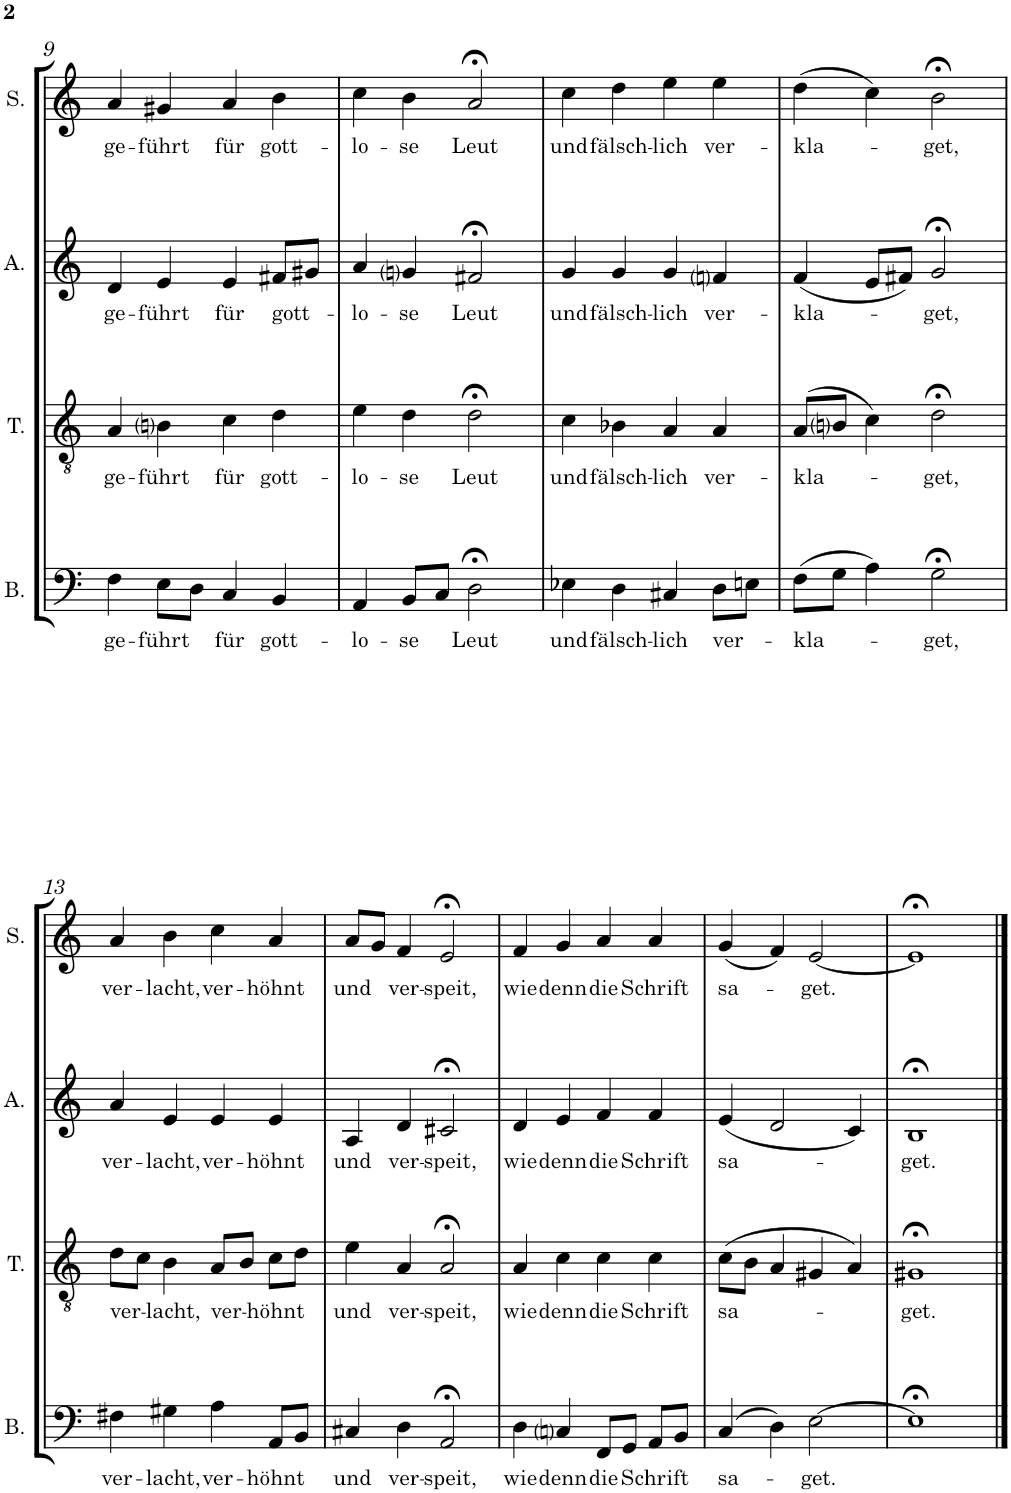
**kern	**text	**kern	**text	**kern	**text	**kern	**text
*part4	*part4	*part3	*part3	*part2	*part2	*part1	*part1
*staff4	*staff4	*staff3	*staff3	*staff2	*staff2	*staff1	*staff1
*I"Baß	*	*I"Tenor	*	*I"Alt	*	*I"Sopran	*
*I'B.	*	*I'T.	*	*I'A.	*	*I'S.	*
!!LO:PB:g=z
*clefF4	*	*clefGv2	*	*clefG2	*	*clefG2	*
*k[]	*	*k[]	*	*k[]	*	*k[]	*
*M4/4	*	*M4/4	*	*M4/4	*	*M4/4	*
=9	=9	=9	=9	=9	=9	=9	=9
!	!LO:LY:b	!	!LO:LY:b	!	!LO:LY:b	!	!LO:LY:b
4F\	ge-	4A/	ge-	4d/	ge-	4a/	ge-
!	!LO:LY:b	!	!LO:LY:b	!	!LO:LY:b	!	!LO:LY:b
8E\L	-führt	4Bni\	-führt	4e/	-führt	4g#X/	-führt
8D\J	.	.	.	.	.	.	.
!	!LO:LY:b	!	!LO:LY:b	!	!LO:LY:b	!	!LO:LY:b
4C/	für	4c\	für	4e/	für	4a/	für
!	!LO:LY:b	!	!LO:LY:b	!	!LO:LY:b	!	!LO:LY:b
4BB/	gott-	4d\	gott-	8f#X/L	gott-	4b\	gott-
.	.	.	.	8g#X/J	.	.	.
=10	=10	=10	=10	=10	=10	=10	=10
!	!LO:LY:b	!	!LO:LY:b	!	!LO:LY:b	!	!LO:LY:b
4AA/	-lo-	4e\	-lo-	4a/	-lo-	4cc\	-lo-
!	!LO:LY:b	!	!LO:LY:b	!	!LO:LY:b	!	!LO:LY:b
8BB/L	-se	4d\	-se	4gni/	-se	4b\	-se
8C/J	.	.	.	.	.	.	.
!	!LO:LY:b	!	!LO:LY:b	!	!LO:LY:b	!	!LO:LY:b
2D;<\	Leut	2d;<\	Leut	2f#X;</	Leut	2a;</	Leut
=11	=11	=11	=11	=11	=11	=11	=11
!	!LO:LY:b	!	!LO:LY:b	!	!LO:LY:b	!	!LO:LY:b
4E-X\	und	4c\	und	4g/	und	4cc\	und
!	!LO:LY:b	!	!LO:LY:b	!	!LO:LY:b	!	!LO:LY:b
4D\	fälsch-	4B-X\	fälsch-	4g/	fälsch-	4dd\	fälsch-
!	!LO:LY:b	!	!LO:LY:b	!	!LO:LY:b	!	!LO:LY:b
4C#X/	-lich	4A/	-lich	4g/	-lich	4ee\	-lich
!	!LO:LY:b	!	!LO:LY:b	!	!LO:LY:b	!	!LO:LY:b
8D\L	ver-	4A/	ver-	4fni/	ver-	4ee\	ver-
8En\J	.	.	.	.	.	.	.
=12	=12	=12	=12	=12	=12	=12	=12
!	!LO:LY:b	!	!LO:LY:b	!	!LO:LY:b	!	!LO:LY:b
(>8F\L	-kla-	(>8A/L	-kla-	(<4f/	-kla-	(>4dd\	-kla-
8G\J	.	8Bni/J	.	.	.	.	.
4A\)	.	4c\)	.	8e/L	.	4cc\)	.
.	.	.	.	8f#X/J)	.	.	.
!	!LO:LY:b	!	!LO:LY:b	!	!LO:LY:b	!	!LO:LY:b
2G;<\	-get,	2d;<\	-get,	2g;</	-get,	2b;<\	-get,
!!LO:LB:g=z
=13	=13	=13	=13	=13	=13	=13	=13
!	!LO:LY:b	!	!LO:LY:b	!	!LO:LY:b	!	!LO:LY:b
4F#X\	ver-	8d\L	ver-	4a/	ver-	4a/	ver-
.	.	8c\J	.	.	.	.	.
!	!LO:LY:b	!	!LO:LY:b	!	!LO:LY:b	!	!LO:LY:b
4G#X\	-lacht,	4B\	-lacht,	4e/	-lacht,	4b\	-lacht,
!	!LO:LY:b	!	!LO:LY:b	!	!LO:LY:b	!	!LO:LY:b
4A\	ver-	8A/L	ver-	4e/	ver-	4cc\	ver-
.	.	8B/J	.	.	.	.	.
!	!LO:LY:b	!	!LO:LY:b	!	!LO:LY:b	!	!LO:LY:b
8AA/L	-höhnt	8c\L	-höhnt	4e/	-höhnt	4a/	-höhnt
8BB/J	.	8d\J	.	.	.	.	.
=14	=14	=14	=14	=14	=14	=14	=14
!	!LO:LY:b	!	!LO:LY:b	!	!LO:LY:b	!	!LO:LY:b
4C#X/	und	4e\	und	4A/	und	8a/L	und
.	.	.	.	.	.	8g/J	.
!	!LO:LY:b	!	!LO:LY:b	!	!LO:LY:b	!	!LO:LY:b
4D\	ver-	4A/	ver-	4d/	ver-	4f/	ver-
!	!LO:LY:b	!	!LO:LY:b	!	!LO:LY:b	!	!LO:LY:b
2AA;</	-speit,	2A;</	-speit,	2c#X;</	-speit,	2e;</	-speit,
=15	=15	=15	=15	=15	=15	=15	=15
!	!LO:LY:b	!	!LO:LY:b	!	!LO:LY:b	!	!LO:LY:b
4D\	wie	4A/	wie	4d/	wie	4f/	wie
!	!LO:LY:b	!	!LO:LY:b	!	!LO:LY:b	!	!LO:LY:b
4Cni/	denn	4c\	denn	4e/	denn	4g/	denn
!	!LO:LY:b	!	!LO:LY:b	!	!LO:LY:b	!	!LO:LY:b
8FF/L	die	4c\	die	4f/	die	4a/	die
8GG/J	.	.	.	.	.	.	.
!	!LO:LY:b	!	!LO:LY:b	!	!LO:LY:b	!	!LO:LY:b
8AA/L	Schrift	4c\	Schrift	4f/	Schrift	4a/	Schrift
8BB/J	.	.	.	.	.	.	.
=16	=16	=16	=16	=16	=16	=16	=16
!	!LO:LY:b	!	!LO:LY:b	!	!LO:LY:b	!	!LO:LY:b
(>4C/	sa-	(>8c\L	sa-	(<4e/	sa-	(<4g/	sa-
.	.	8B\J	.	.	.	.	.
4D\)	.	4A/	.	2d/	.	4f/)	.
!	!LO:LY:b	!	!	!	!	!	!LO:LY:b
[2E\	-get.	4G#X/	.	.	.	[2e/	-get.
.	.	4A/)	.	4c/)	.	.	.
=17	=17	=17	=17	=17	=17	=17	=17
!	!	!	!LO:LY:b	!	!LO:LY:b	!	!
1E;<]	.	1G#X;<	-get.	1B;<	-get.	1e;<]	.
==	==	==	==	==	==	==	==
*-	*-	*-	*-	*-	*-	*-	*-
